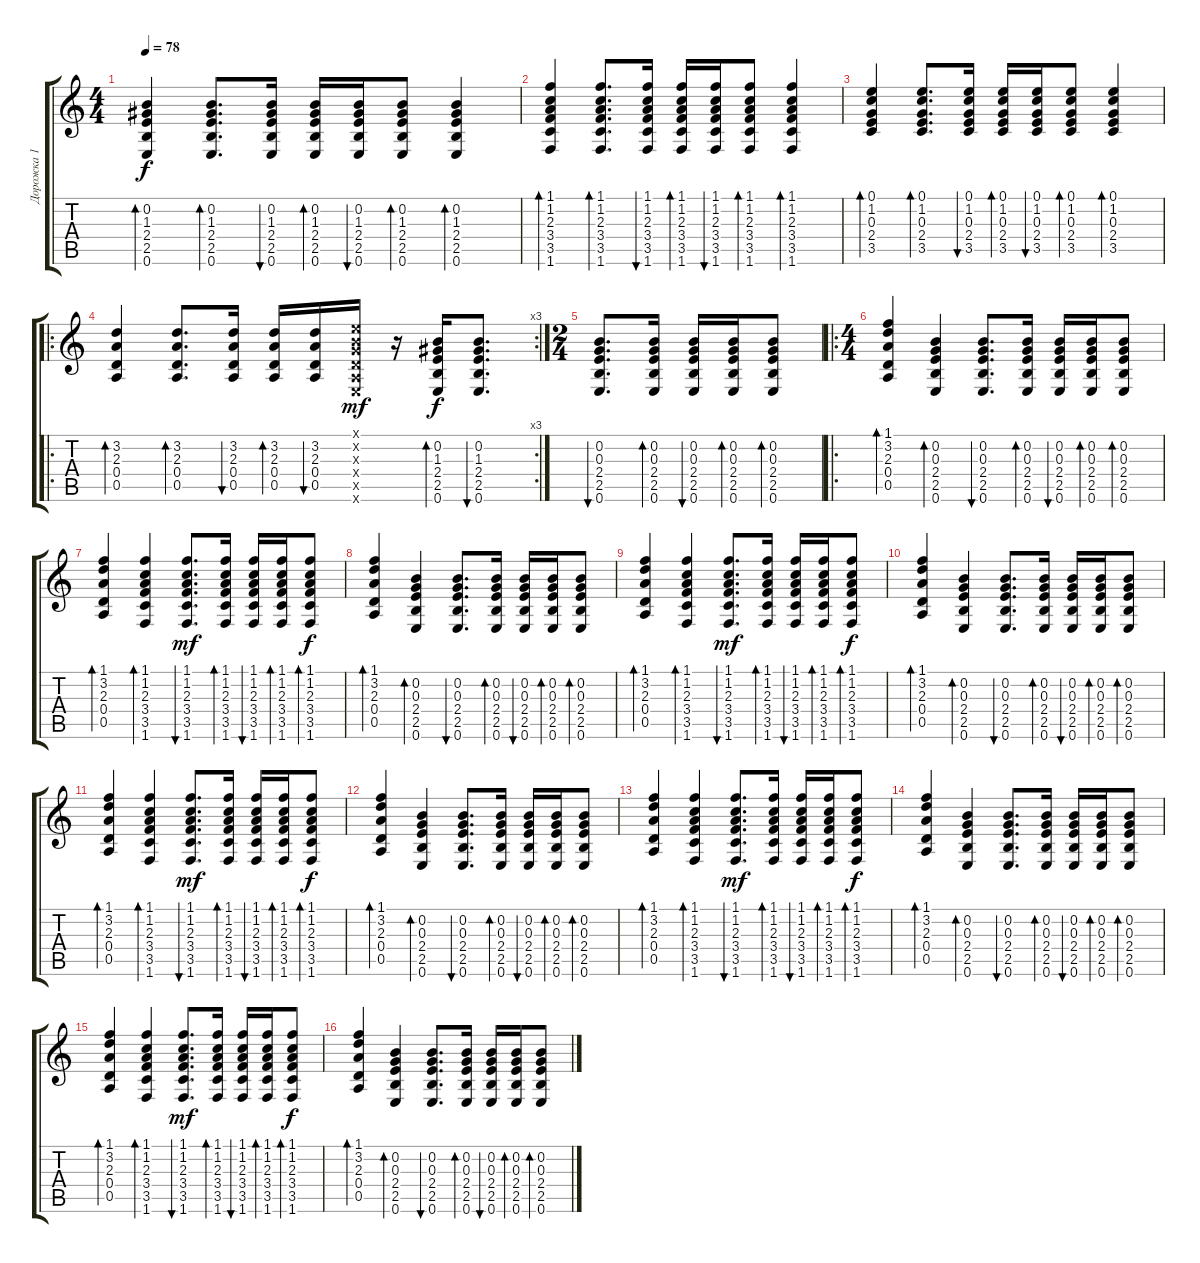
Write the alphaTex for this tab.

\track ("Дорожка 1" "Дорожка 1") {instrument acousticguitarsteel}
\staff {score tabs}
\tuning (E4 B3 G3 D3 A2 E2) {hide}
\ts (4 4)
\tempo 78
\clef g2
\ks c
(0.2 1.3 2.4 2.5 0.6).4{bd 30 dy f} (0.2 1.3 2.4 2.5 0.6).8{d bd 30} (0.2 1.3 2.4 2.5 0.6).16{bu 30} (0.2 1.3 2.4 2.5 0.6).16{bd 30} (0.2 1.3 2.4 2.5 0.6).16{bu 30} (0.2 1.3 2.4 2.5 0.6).8{bd 30} (0.2 1.3 2.4 2.5 0.6).4{bd 30} |
(1.1 1.2 2.3 3.4 3.5 1.6).4{bd 30} (1.1 1.2 2.3 3.4 3.5 1.6).8{d bd 30} (1.1 1.2 2.3 3.4 3.5 1.6).16{bu 30} (1.1 1.2 2.3 3.4 3.5 1.6).16{bd 30} (1.1 1.2 2.3 3.4 3.5 1.6).16{bu 30} (1.1 1.2 2.3 3.4 3.5 1.6).8{bd 30} (1.1 1.2 2.3 3.4 3.5 1.6).4{bd 30} |
(0.1 1.2 0.3 2.4 3.5).4{bd 30} (0.1 1.2 0.3 2.4 3.5).8{d bd 30} (0.1 1.2 0.3 2.4 3.5).16{bu 30} (0.1 1.2 0.3 2.4 3.5).16{bd 30} (0.1 1.2 0.3 2.4 3.5).16{bu 30} (0.1 1.2 0.3 2.4 3.5).8{bd 30} (0.1 1.2 0.3 2.4 3.5).4{bd 30} |
\ro
\rc 3
(3.2 2.3 0.4 0.5).4{bd 30} (3.2 2.3 0.4 0.5).8{d bd 30} (3.2 2.3 0.4 0.5).16{bu 30} (3.2 2.3 0.4 0.5).16{bd 30} (3.2 2.3 0.4 0.5).16{bu 30} (0.1{x} 0.2{x} 0.3{x} 0.4{x} 0.5{x} 0.6{x}).16{dy mf} r.16 (0.2 1.3 2.4 2.5 0.6).16{bd 30 dy f} (0.2 1.3 2.4 2.5 0.6).8{d bu 30} |
\ts (2 4)
(0.2 0.3 2.4 2.5 0.6).8{d bu 30} (0.2 0.3 2.4 2.5 0.6).16{bd 30} (0.2 0.3 2.4 2.5 0.6).16{bu 30} (0.2 0.3 2.4 2.5 0.6).16{bd 30} (0.2 0.3 2.4 2.5 0.6).8{bd 30} |
\ro
\ts (4 4)
(1.1 3.2 2.3 0.4 0.5).4{bd 30} (0.2 0.3 2.4 2.5 0.6).4{bd 30} (0.2 0.3 2.4 2.5 0.6).8{d bu 30} (0.2 0.3 2.4 2.5 0.6).16{bd 30} (0.2 0.3 2.4 2.5 0.6).16{bu 30} (0.2 0.3 2.4 2.5 0.6).16{bd 30} (0.2 0.3 2.4 2.5 0.6).8{bd 30} |
(1.1 3.2 2.3 0.4 0.5).4{bd 30 volume 14} (1.1 1.2 2.3 3.4 3.5 1.6).4{bd 30} (1.1 1.2 2.3 3.4 3.5 1.6).8{d bu 30 dy mf} (1.1 1.2 2.3 3.4 3.5 1.6).16{bd 30} (1.1 1.2 2.3 3.4 3.5 1.6).16{bu 30} (1.1 1.2 2.3 3.4 3.5 1.6).16{bd 30} (1.1 1.2 2.3 3.4 3.5 1.6).8{bd 30 dy f} |
(1.1 3.2 2.3 0.4 0.5).4{bd 30 volume 13} (0.2 0.3 2.4 2.5 0.6).4{bd 30} (0.2 0.3 2.4 2.5 0.6).8{d bu 30} (0.2 0.3 2.4 2.5 0.6).16{bd 30} (0.2 0.3 2.4 2.5 0.6).16{bu 30} (0.2 0.3 2.4 2.5 0.6).16{bd 30} (0.2 0.3 2.4 2.5 0.6).8{bd 30} |
(1.1 3.2 2.3 0.4 0.5).4{bd 30 volume 12} (1.1 1.2 2.3 3.4 3.5 1.6).4{bd 30} (1.1 1.2 2.3 3.4 3.5 1.6).8{d bu 30 dy mf} (1.1 1.2 2.3 3.4 3.5 1.6).16{bd 30} (1.1 1.2 2.3 3.4 3.5 1.6).16{bu 30} (1.1 1.2 2.3 3.4 3.5 1.6).16{bd 30} (1.1 1.2 2.3 3.4 3.5 1.6).8{bd 30 dy f} |
(1.1 3.2 2.3 0.4 0.5).4{bd 30 volume 11} (0.2 0.3 2.4 2.5 0.6).4{bd 30} (0.2 0.3 2.4 2.5 0.6).8{d bu 30} (0.2 0.3 2.4 2.5 0.6).16{bd 30} (0.2 0.3 2.4 2.5 0.6).16{bu 30} (0.2 0.3 2.4 2.5 0.6).16{bd 30} (0.2 0.3 2.4 2.5 0.6).8{bd 30} |
(1.1 3.2 2.3 0.4 0.5).4{bd 30 volume 10} (1.1 1.2 2.3 3.4 3.5 1.6).4{bd 30} (1.1 1.2 2.3 3.4 3.5 1.6).8{d bu 30 dy mf} (1.1 1.2 2.3 3.4 3.5 1.6).16{bd 30} (1.1 1.2 2.3 3.4 3.5 1.6).16{bu 30} (1.1 1.2 2.3 3.4 3.5 1.6).16{bd 30} (1.1 1.2 2.3 3.4 3.5 1.6).8{bd 30 dy f} |
(1.1 3.2 2.3 0.4 0.5).4{bd 30 volume 9} (0.2 0.3 2.4 2.5 0.6).4{bd 30} (0.2 0.3 2.4 2.5 0.6).8{d bu 30} (0.2 0.3 2.4 2.5 0.6).16{bd 30} (0.2 0.3 2.4 2.5 0.6).16{bu 30} (0.2 0.3 2.4 2.5 0.6).16{bd 30} (0.2 0.3 2.4 2.5 0.6).8{bd 30} |
(1.1 3.2 2.3 0.4 0.5).4{bd 30 volume 8} (1.1 1.2 2.3 3.4 3.5 1.6).4{bd 30} (1.1 1.2 2.3 3.4 3.5 1.6).8{d bu 30 dy mf} (1.1 1.2 2.3 3.4 3.5 1.6).16{bd 30} (1.1 1.2 2.3 3.4 3.5 1.6).16{bu 30} (1.1 1.2 2.3 3.4 3.5 1.6).16{bd 30} (1.1 1.2 2.3 3.4 3.5 1.6).8{bd 30 dy f} |
(1.1 3.2 2.3 0.4 0.5).4{bd 30 volume 7} (0.2 0.3 2.4 2.5 0.6).4{bd 30} (0.2 0.3 2.4 2.5 0.6).8{d bu 30} (0.2 0.3 2.4 2.5 0.6).16{bd 30} (0.2 0.3 2.4 2.5 0.6).16{bu 30} (0.2 0.3 2.4 2.5 0.6).16{bd 30} (0.2 0.3 2.4 2.5 0.6).8{bd 30} |
(1.1 3.2 2.3 0.4 0.5).4{bd 30 volume 6} (1.1 1.2 2.3 3.4 3.5 1.6).4{bd 30} (1.1 1.2 2.3 3.4 3.5 1.6).8{d bu 30 dy mf} (1.1 1.2 2.3 3.4 3.5 1.6).16{bd 30} (1.1 1.2 2.3 3.4 3.5 1.6).16{bu 30} (1.1 1.2 2.3 3.4 3.5 1.6).16{bd 30} (1.1 1.2 2.3 3.4 3.5 1.6).8{bd 30 dy f} |
(1.1 3.2 2.3 0.4 0.5).4{bd 30 volume 5} (0.2 0.3 2.4 2.5 0.6).4{bd 30} (0.2 0.3 2.4 2.5 0.6).8{d bu 30} (0.2 0.3 2.4 2.5 0.6).16{bd 30} (0.2 0.3 2.4 2.5 0.6).16{bu 30} (0.2 0.3 2.4 2.5 0.6).16{bd 30} (0.2 0.3 2.4 2.5 0.6).8{bd 30}
